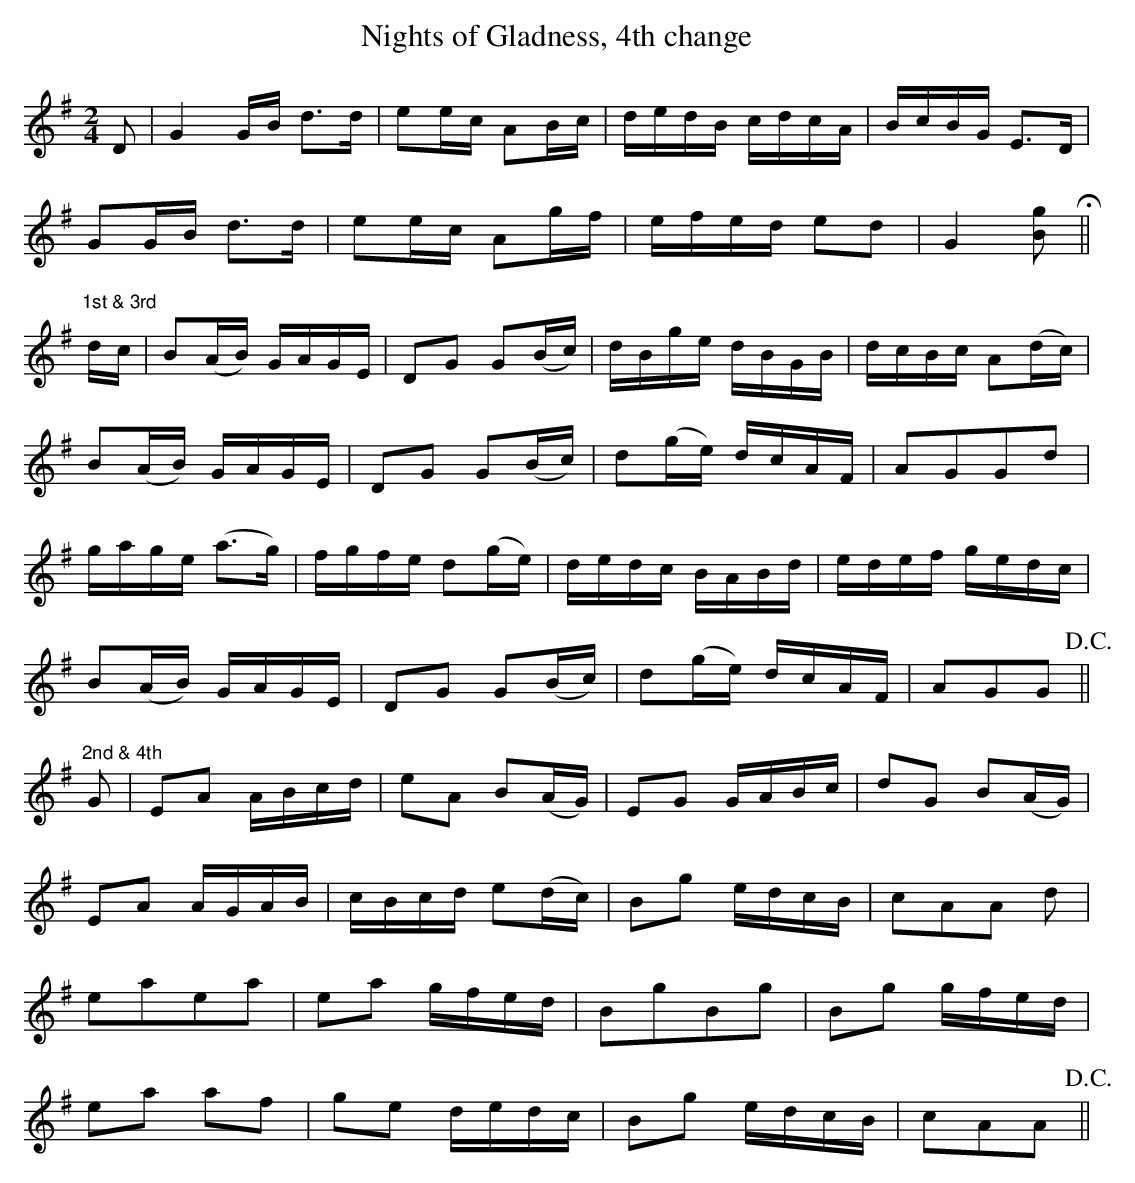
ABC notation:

X:1
T:Nights of Gladness, 4th change
M:2/4
L:1/8
K:G
D|G2G/B/ d>d|ee/c/ AB/c/|d/e/d/B/ c/d/c/A/|B/c/B/G/ E>D|
GG/B/ d>d|ee/c/ Ag/f/|e/f/e/d/ ed|G2 [Bg]!fermata!||
"1st & 3rd"d/c/|B(A/B/) G/A/G/E/|DG G(B/c/)|d/B/g/e/ d/B/G/B/|d/c/B/c/ A(d/c/)|
B(A/B/) G/A/G/E/|DG G(B/c/)|d(g/e/) d/c/A/F/|AGGd|
g/a/g/e/ (a>g)|f/g/f/e/ d(g/e/)|d/e/d/c/ B/A/B/d/|e/d/e/f/ g/e/d/c/|
B(A/B/) G/A/G/E/|DG G(B/c/)|d(g/e/) d/c/A/F/|AGG!D.C.!||
"2nd & 4th"G|EA A/B/c/d/|eA B(A/G/)|EG G/A/B/c/|dG B(A/G/)|
EA A/G/A/B/|c/B/c/d/ e(d/c/)|Bg e/d/c/B/|cAA d|
eaea|ea g/f/e/d/ |BgBg|Bg g/f/e/d/|
ea af|ge d/e/d/c/|Bg e/d/c/B/|cAA!D.C.!||
